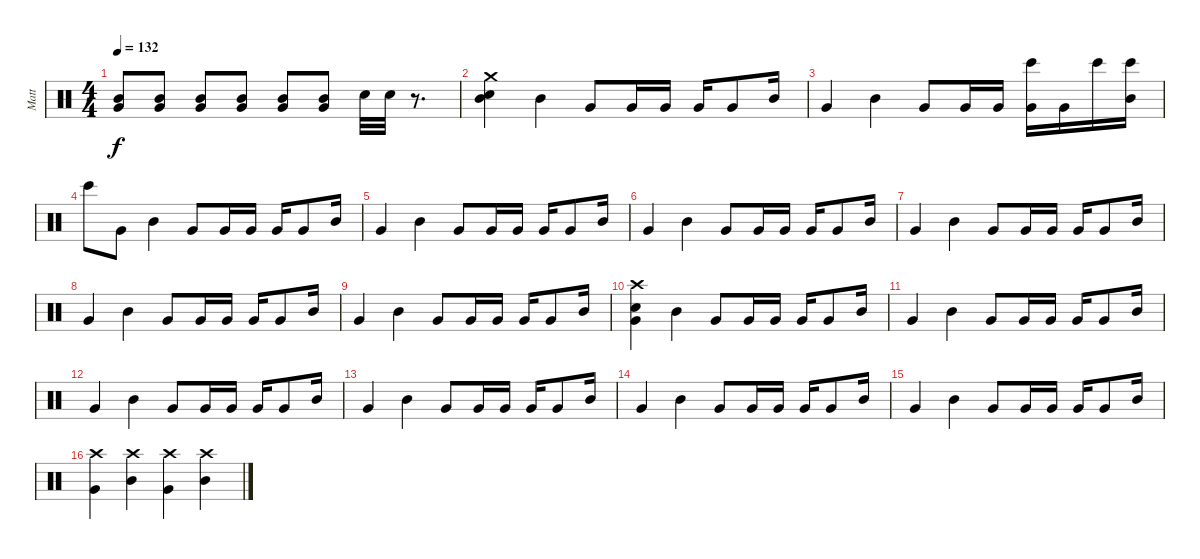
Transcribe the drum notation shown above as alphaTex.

\track ("Matt" "Matt") {instrument percussion}
\staff {score}
\articulation defaults
\ts (4 4)
\tempo 132
\clef neutral
\ks c
("Very Low Tom (hit)" "Mid Tom (hit)").8{dy f} ("Very Low Tom (hit)" "Mid Tom (hit)").8 ("Very Low Tom (hit)" "Mid Tom (hit)").8 ("Very Low Tom (hit)" "Mid Tom (hit)").8 ("Very Low Tom (hit)" "Mid Tom (hit)").8 ("Very Low Tom (hit)" "Mid Tom (hit)").8 "Electric Snare (hit)".32 "Electric Snare (hit)".32 r.8{d} |
("Crash medium (hit)" "Electric Snare (hit)" "Mid Tom (hit)").4 "Mid Tom (hit)".4 "Very Low Tom (hit)".8 "Very Low Tom (hit)".16 "Very Low Tom (hit)".16 "Very Low Tom (hit)".16 "Very Low Tom (hit)".8 "Mid Tom (hit)".16 |
"Very Low Tom (hit)".4 "Mid Tom (hit)".4 "Very Low Tom (hit)".8 "Very Low Tom (hit)".16 "Very Low Tom (hit)".16 ("Bongo High (hit)" "Very Low Tom (hit)").16 "Very Low Tom (hit)".16 "Bongo High (hit)".16 ("Bongo High (hit)" "Mid Tom (hit)").16 |
"Bongo High (hit)".8 "Very Low Tom (hit)".8 "Mid Tom (hit)".4 "Very Low Tom (hit)".8 "Very Low Tom (hit)".16 "Very Low Tom (hit)".16 "Very Low Tom (hit)".16 "Very Low Tom (hit)".8 "Mid Tom (hit)".16 |
"Very Low Tom (hit)".4 "Mid Tom (hit)".4 "Very Low Tom (hit)".8 "Very Low Tom (hit)".16 "Very Low Tom (hit)".16 "Very Low Tom (hit)".16 "Very Low Tom (hit)".8 "Mid Tom (hit)".16 |
"Very Low Tom (hit)".4 "Mid Tom (hit)".4 "Very Low Tom (hit)".8 "Very Low Tom (hit)".16 "Very Low Tom (hit)".16 "Very Low Tom (hit)".16 "Very Low Tom (hit)".8 "Mid Tom (hit)".16 |
"Very Low Tom (hit)".4 "Mid Tom (hit)".4 "Very Low Tom (hit)".8 "Very Low Tom (hit)".16 "Very Low Tom (hit)".16 "Very Low Tom (hit)".16 "Very Low Tom (hit)".8 "Mid Tom (hit)".16 |
"Very Low Tom (hit)".4 "Mid Tom (hit)".4 "Very Low Tom (hit)".8 "Very Low Tom (hit)".16 "Very Low Tom (hit)".16 "Very Low Tom (hit)".16 "Very Low Tom (hit)".8 "Mid Tom (hit)".16 |
"Very Low Tom (hit)".4 "Mid Tom (hit)".4 "Very Low Tom (hit)".8 "Very Low Tom (hit)".16 "Very Low Tom (hit)".16 "Very Low Tom (hit)".16 "Very Low Tom (hit)".8 "Mid Tom (hit)".16 |
("Crash high (hit)" "Electric Snare (hit)" "Very Low Tom (hit)").4 "Mid Tom (hit)".4 "Very Low Tom (hit)".8 "Very Low Tom (hit)".16 "Very Low Tom (hit)".16 "Very Low Tom (hit)".16 "Very Low Tom (hit)".8 "Mid Tom (hit)".16 |
"Very Low Tom (hit)".4 "Mid Tom (hit)".4 "Very Low Tom (hit)".8 "Very Low Tom (hit)".16 "Very Low Tom (hit)".16 "Very Low Tom (hit)".16 "Very Low Tom (hit)".8 "Mid Tom (hit)".16 |
"Very Low Tom (hit)".4 "Mid Tom (hit)".4 "Very Low Tom (hit)".8 "Very Low Tom (hit)".16 "Very Low Tom (hit)".16 "Very Low Tom (hit)".16 "Very Low Tom (hit)".8 "Mid Tom (hit)".16 |
"Very Low Tom (hit)".4 "Mid Tom (hit)".4 "Very Low Tom (hit)".8 "Very Low Tom (hit)".16 "Very Low Tom (hit)".16 "Very Low Tom (hit)".16 "Very Low Tom (hit)".8 "Mid Tom (hit)".16 |
"Very Low Tom (hit)".4 "Mid Tom (hit)".4 "Very Low Tom (hit)".8 "Very Low Tom (hit)".16 "Very Low Tom (hit)".16 "Very Low Tom (hit)".16 "Very Low Tom (hit)".8 "Mid Tom (hit)".16 |
"Very Low Tom (hit)".4 "Mid Tom (hit)".4 "Very Low Tom (hit)".8 "Very Low Tom (hit)".16 "Very Low Tom (hit)".16 "Very Low Tom (hit)".16 "Very Low Tom (hit)".8 "Mid Tom (hit)".16 |
("Crash high (hit)" "Very Low Tom (hit)").4 ("Crash high (hit)" "Mid Tom (hit)").4 ("Crash high (hit)" "Very Low Tom (hit)").4 ("Crash high (hit)" "Mid Tom (hit)").4
